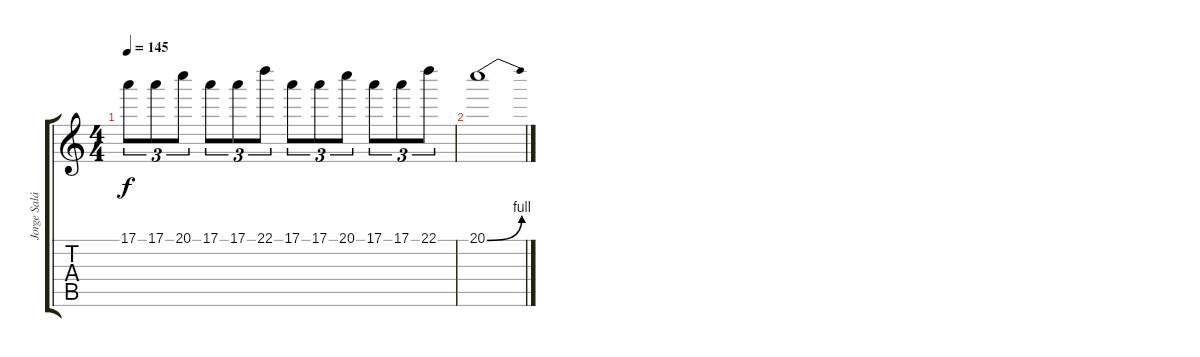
\track ("Jorge Salán" "Jorge Salá") {instrument overdrivenguitar}
\staff {score tabs}
\tuning (E4 B3 G3 D3 A2 E2) {hide}
\ts (4 4)
\tempo 145
\clef g2
\ks c
17.1.8{tu (3 2) dy f} 17.1.8{tu (3 2)} 20.1.8{tu (3 2)} 17.1.8{tu (3 2)} 17.1.8{tu (3 2)} 22.1.8{tu (3 2)} 17.1.8{tu (3 2)} 17.1.8{tu (3 2)} 20.1.8{tu (3 2)} 17.1.8{tu (3 2)} 17.1.8{tu (3 2)} 22.1.8{tu (3 2)} |
20.1{be (bend 0 0 60 4)}.1
